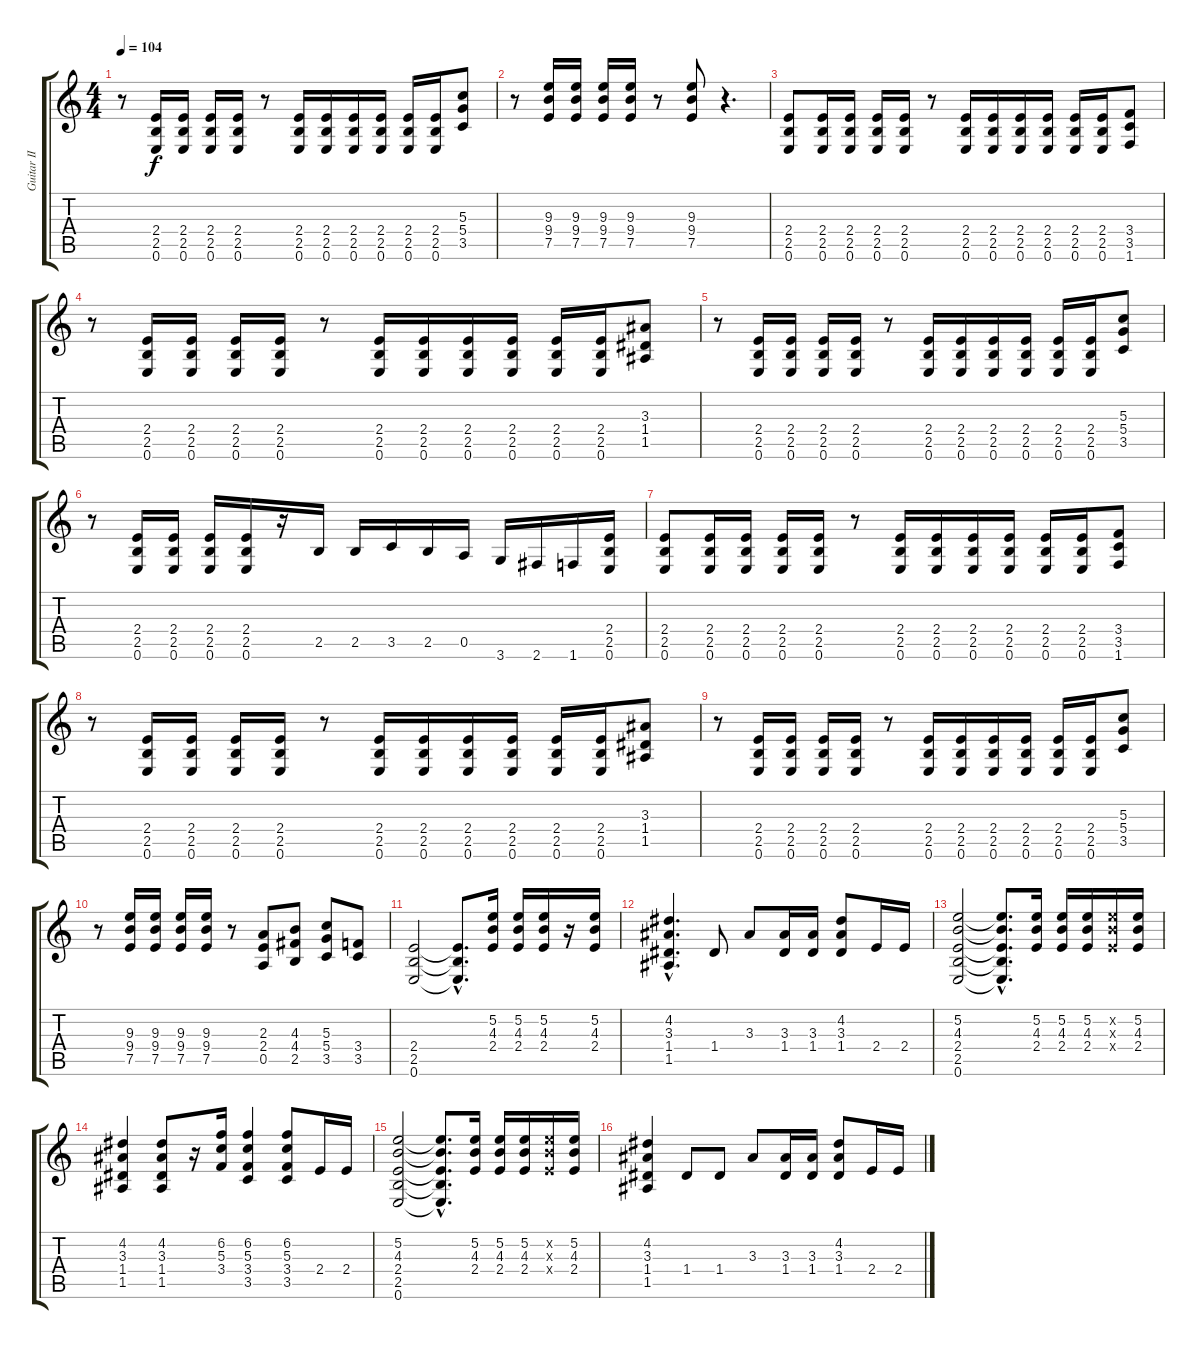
\track ("Guitar II" "Guitar II") {instrument overdrivenguitar}
\staff {score tabs}
\tuning (E4 B3 G3 D3 A2 E2) {hide}
\ts (4 4)
\tempo 104
\clef g2
\ks c
r.8{dy f} (2.4 2.5 0.6).16 (2.4 2.5 0.6).16 (2.4 2.5 0.6).16 (2.4 2.5 0.6).16 r.8 (2.4 2.5 0.6).16 (2.4 2.5 0.6).16 (2.4 2.5 0.6).16 (2.4 2.5 0.6).16 (2.4 2.5 0.6).16 (2.4 2.5 0.6).16 (5.3 5.4 3.5).8 |
r.8 (9.3 9.4 7.5).16 (9.3 9.4 7.5).16 (9.3 9.4 7.5).16 (9.3 9.4 7.5).16 r.8 (9.3 9.4 7.5).8 r.4{d} |
(2.4 2.5 0.6).8 (2.4 2.5 0.6).16 (2.4 2.5 0.6).16 (2.4 2.5 0.6).16 (2.4 2.5 0.6).16 r.8 (2.4 2.5 0.6).16 (2.4 2.5 0.6).16 (2.4 2.5 0.6).16 (2.4 2.5 0.6).16 (2.4 2.5 0.6).16 (2.4 2.5 0.6).16 (3.4 3.5 1.6).8 |
r.8 (2.4 2.5 0.6).16 (2.4 2.5 0.6).16 (2.4 2.5 0.6).16 (2.4 2.5 0.6).16 r.8 (2.4 2.5 0.6).16 (2.4 2.5 0.6).16 (2.4 2.5 0.6).16 (2.4 2.5 0.6).16 (2.4 2.5 0.6).16 (2.4 2.5 0.6).16 (3.3 1.4 1.5).8 |
r.8 (2.4 2.5 0.6).16 (2.4 2.5 0.6).16 (2.4 2.5 0.6).16 (2.4 2.5 0.6).16 r.8 (2.4 2.5 0.6).16 (2.4 2.5 0.6).16 (2.4 2.5 0.6).16 (2.4 2.5 0.6).16 (2.4 2.5 0.6).16 (2.4 2.5 0.6).16 (5.3 5.4 3.5).8 |
r.8 (2.4 2.5 0.6).16 (2.4 2.5 0.6).16 (2.4 2.5 0.6).16 (2.4 2.5 0.6).16 r.16 2.5.16 2.5.16 3.5.16 2.5.16 0.5.16 3.6.16 2.6.16 1.6.16 (2.4 2.5 0.6).16 |
(2.4 2.5 0.6).8 (2.4 2.5 0.6).16 (2.4 2.5 0.6).16 (2.4 2.5 0.6).16 (2.4 2.5 0.6).16 r.8 (2.4 2.5 0.6).16 (2.4 2.5 0.6).16 (2.4 2.5 0.6).16 (2.4 2.5 0.6).16 (2.4 2.5 0.6).16 (2.4 2.5 0.6).16 (3.4 3.5 1.6).8 |
r.8 (2.4 2.5 0.6).16 (2.4 2.5 0.6).16 (2.4 2.5 0.6).16 (2.4 2.5 0.6).16 r.8 (2.4 2.5 0.6).16 (2.4 2.5 0.6).16 (2.4 2.5 0.6).16 (2.4 2.5 0.6).16 (2.4 2.5 0.6).16 (2.4 2.5 0.6).16 (3.3 1.4 1.5).8 |
r.8 (2.4 2.5 0.6).16 (2.4 2.5 0.6).16 (2.4 2.5 0.6).16 (2.4 2.5 0.6).16 r.8 (2.4 2.5 0.6).16 (2.4 2.5 0.6).16 (2.4 2.5 0.6).16 (2.4 2.5 0.6).16 (2.4 2.5 0.6).16 (2.4 2.5 0.6).16 (5.3 5.4 3.5).8 |
r.8 (9.3 9.4 7.5).16 (9.3 9.4 7.5).16 (9.3 9.4 7.5).16 (9.3 9.4 7.5).16 r.8 (2.3 2.4 0.5).8 (4.3 4.4 2.5).8 (5.3 5.4 3.5).8 (3.4 3.5).8 |
(2.4 2.5 0.6).2 (2.4{hac t} 2.5{hac t} 0.6{hac t}).8{d} (5.2 4.3 2.4).16 (5.2 4.3 2.4).16 (5.2 4.3 2.4).16 r.16 (5.2 4.3 2.4).16 |
(4.2{hac} 3.3{hac} 1.4{hac} 1.5{hac}).4{d} 1.4.8 3.3.8 (3.3 1.4).16 (3.3 1.4).16 (4.2 3.3 1.4).8 2.4.16 2.4.16 |
(5.2 4.3 2.4 2.5 0.6).2 (5.2{hac t} 4.3{hac t} 2.4{hac t} 2.5{hac t} 0.6{hac t}).8{d} (5.2 4.3 2.4).16 (5.2 4.3 2.4).16 (5.2 4.3 2.4).16 (5.2{x} 4.3{x} 2.4{x}).16 (5.2 4.3 2.4).16 |
(4.2 3.3 1.4 1.5).4 (4.2 3.3 1.4 1.5).8 r.16 (6.2 5.3 3.4).16 (6.2 5.3 3.4 3.5).4 (6.2 5.3 3.4 3.5).8 2.4.16 2.4.16 |
(5.2 4.3 2.4 2.5 0.6).2 (5.2{hac t} 4.3{hac t} 2.4{hac t} 2.5{hac t} 0.6{hac t}).8{d} (5.2 4.3 2.4).16 (5.2 4.3 2.4).16 (5.2 4.3 2.4).16 (5.2{x} 4.3{x} 2.4{x}).16 (5.2 4.3 2.4).16 |
(4.2 3.3 1.4 1.5).4 1.4.8 1.4.8 3.3.8 (3.3 1.4).16 (3.3 1.4).16 (4.2 3.3 1.4).8 2.4.16 2.4.16
